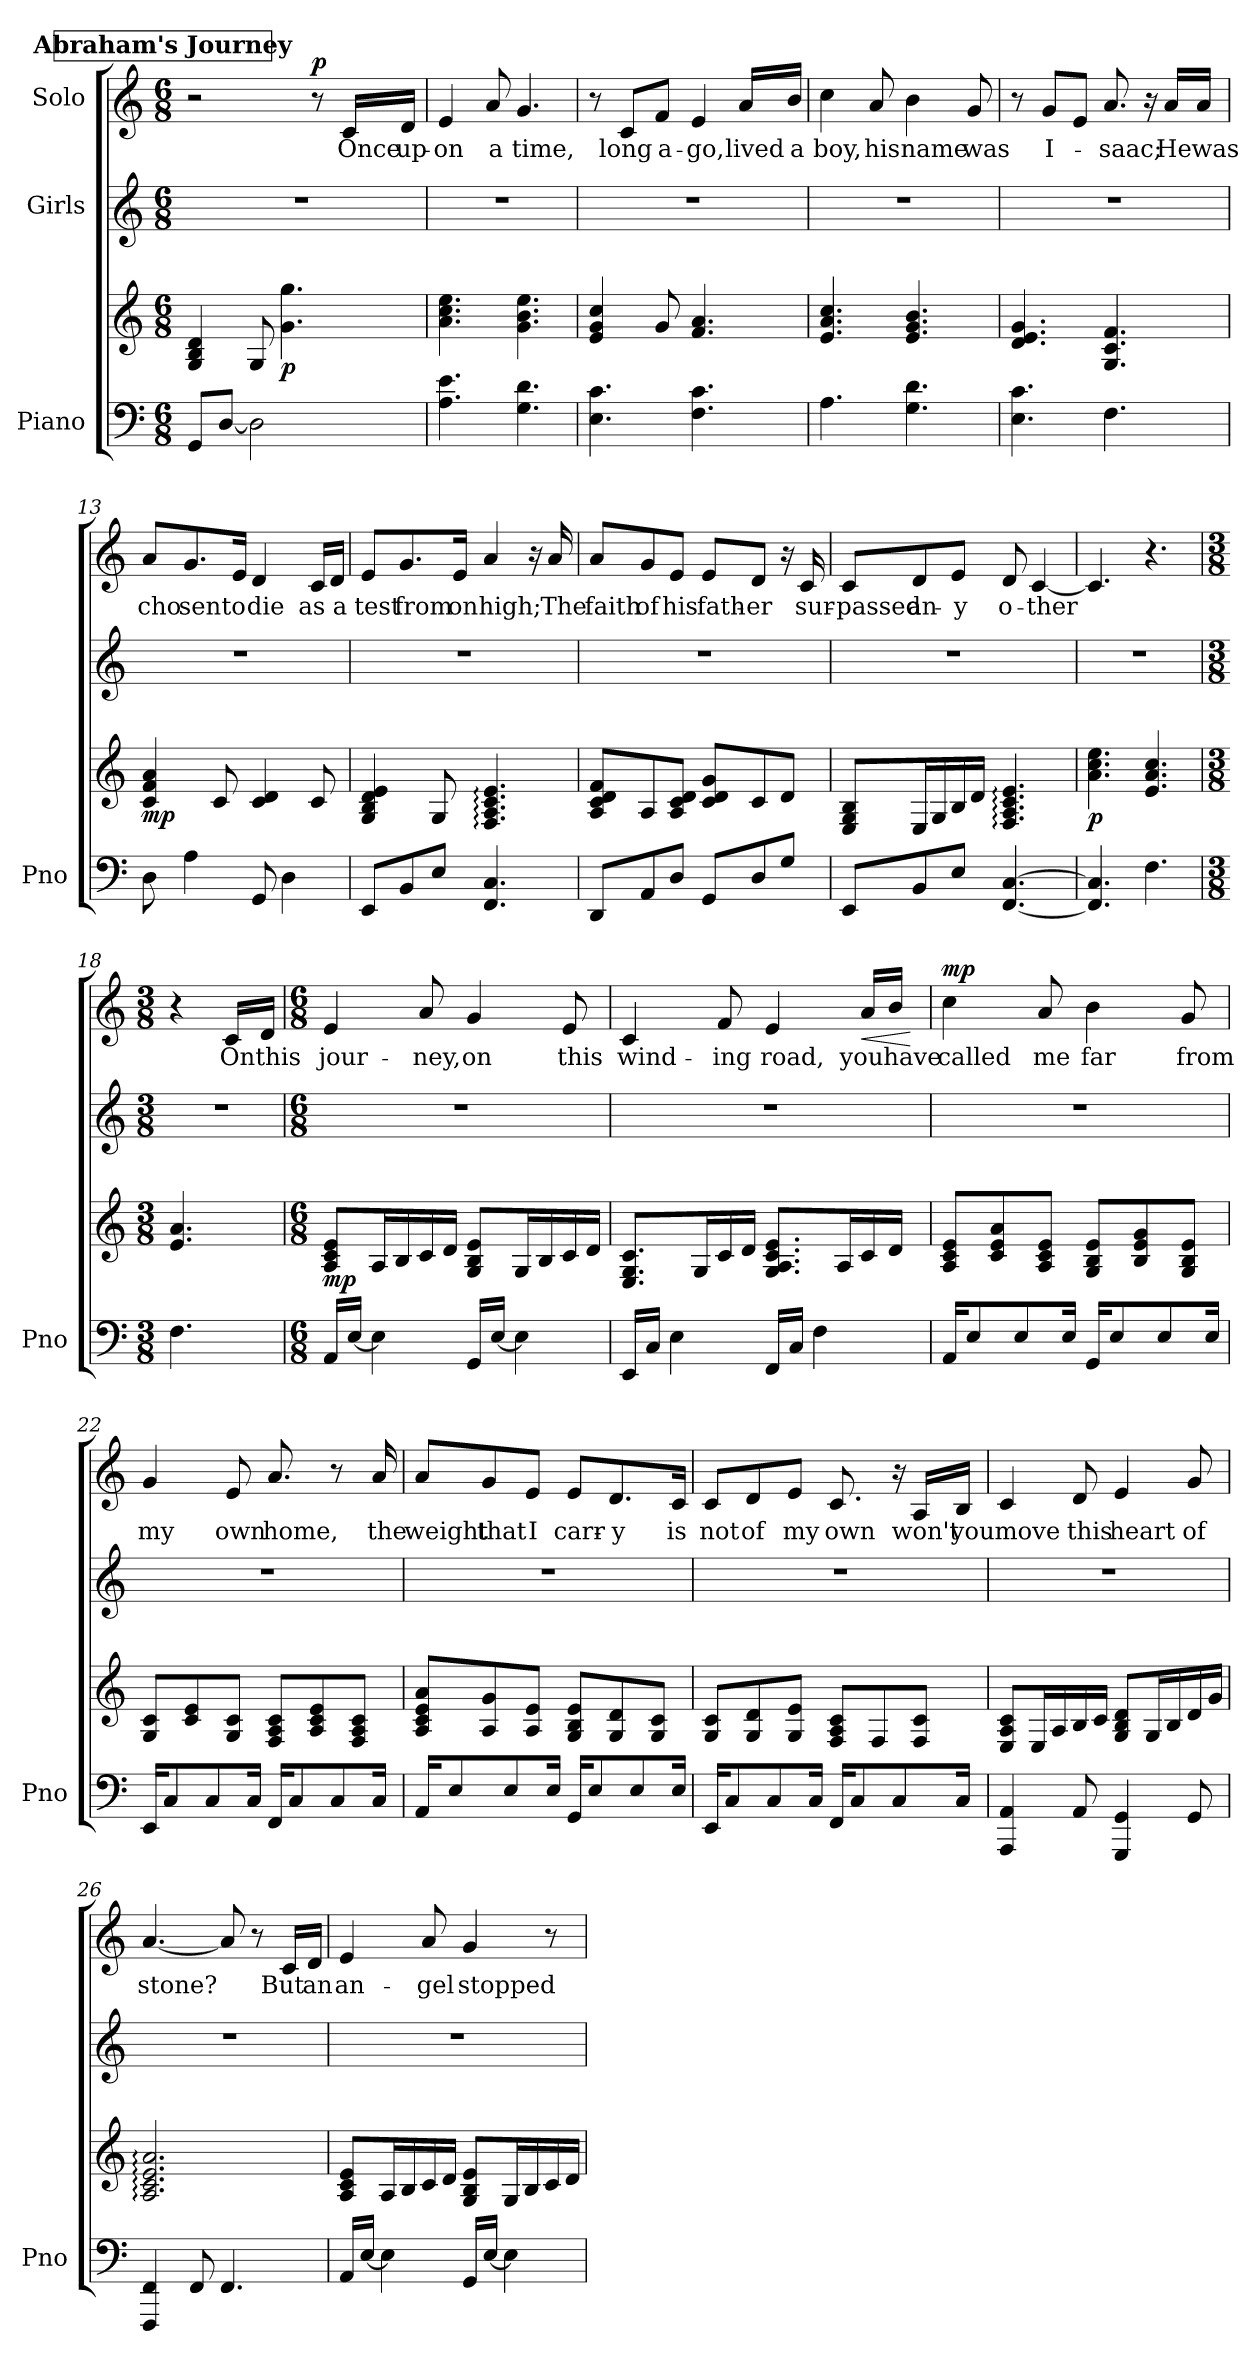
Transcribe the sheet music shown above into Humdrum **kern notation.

**kern	**kern	**dynam	**kern	**kern	**text	**dynam
*part3	*part3	*part3	*part2	*part1	*part1	*part1
*staff4	*staff3	*staff3/4	*staff2	*staff1	*staff1	*staff1
*I"Piano	*	*	*I"Girls	*I"Solo	*	*
*I'Pno	*	*	*	*	*	*
!!LO:LB:g=z
*clefF4	*clefG2	*	*clefG2	*clefG2	*	*
*k[]	*k[]	*	*k[]	*k[]	*	*
*M6/8	*M6/8	*	*M6/8	*M6/8	*	*
*MM81	*MM81	*	*MM81	*MM81	*	*
!!LO:REH:place=s1:a:B:fs=14:t=Abraham's Journey
=8	=8	=8	=8	=8	=8	=8
8GG/L	4G/ 4B/ 4d/	.	2.r	2r	.	.
[8D/J	.	.	.	.	.	.
2D\]	8G/	.	.	.	.	.
!	!	!LO:DY:b	!	!	!	!
.	4.g\ 4.gg\	p	.	.	.	.
!	!	!	!	!	!	!LO:DY:b
.	.	.	.	8r	.	p
!	!	!	!	!	!LO:LY:b	!
.	.	.	.	16c/LL	Once	.
!	!	!	!	!	!LO:LY:b	!
.	.	.	.	16d/JJ	up-	.
=9	=9	=9	=9	=9	=9	=9
!	!	!	!	!	!LO:LY:b	!
4.A\ 4.e\	4.a\ 4.cc\ 4.ee\	.	2.r	4e/	-on	.
!	!	!	!	!	!LO:LY:b	!
.	.	.	.	8a/	a	.
!	!	!	!	!	!LO:LY:b	!
4.G\ 4.d\	4.g\ 4.b\ 4.ee\	.	.	4.g/	time,	.
=10	=10	=10	=10	=10	=10	=10
4.E\ 4.c\	4e/ 4g/ 4cc/	.	2.r	8r	.	.
!	!	!	!	!	!LO:LY:b	!
.	.	.	.	8c/L	long	.
!	!	!	!	!	!LO:LY:b	!
.	8g/	.	.	8f/J	a-	.
!	!	!	!	!	!LO:LY:b	!
4.F\ 4.c\	4.f/ 4.a/	.	.	4e/	-go,	.
!	!	!	!	!	!LO:LY:b	!
.	.	.	.	16a/LL	lived	.
!	!	!	!	!	!LO:LY:b	!
.	.	.	.	16b/JJ	a	.
=11	=11	=11	=11	=11	=11	=11
!	!	!	!	!	!LO:LY:b	!
4.A\	4.e/ 4.a/ 4.cc/	.	2.r	4cc\	boy,	.
!	!	!	!	!	!LO:LY:b	!
.	.	.	.	8a/	his	.
!	!	!	!	!	!LO:LY:b	!
4.G\ 4.d\	4.e/ 4.g/ 4.b/	.	.	4b\	name	.
!	!	!	!	!	!LO:LY:b	!
.	.	.	.	8g/	was	.
=12	=12	=12	=12	=12	=12	=12
4.E\ 4.c\	4.d/ 4.e/ 4.g/	.	2.r	8r	.	.
!	!	!	!	!	!LO:LY:b	!
.	.	.	.	8g/L	I-	.
.	.	.	.	8e/J	.	.
!	!	!	!	!	!LO:LY:b	!
4.F\	4.G/ 4.c/ 4.f/	.	.	8.a/	-saac;	.
.	.	.	.	16r	.	.
!	!	!	!	!	!LO:LY:b	!
.	.	.	.	16a/LL	He	.
!	!	!	!	!	!LO:LY:b	!
.	.	.	.	16a/JJ	was	.
!!LO:PB:g=z
=13	=13	=13	=13	=13	=13	=13
!	!	!LO:DY:b	!	!	!LO:LY:b	!
8D\	4c/ 4f/ 4a/	mp	2.r	8a/L	cho	.
!	!	!	!	!	!LO:LY:b	!
4A\	.	.	.	8.g/	sen	.
.	8c/	.	.	.	.	.
!	!	!	!	!	!LO:LY:b	!
.	.	.	.	16e/Jk	to	.
!	!	!	!	!	!LO:LY:b	!
8GG/	4c/ 4d/	.	.	4d/	die	.
4D\	.	.	.	.	.	.
!	!	!	!	!	!LO:LY:b	!
.	8c/	.	.	16c/LL	as	.
!	!	!	!	!	!LO:LY:b	!
.	.	.	.	16d/JJ	a	.
=14	=14	=14	=14	=14	=14	=14
!	!	!	!	!	!LO:LY:b	!
8EE/L	4G/ 4B/ 4d/ 4e/	.	2.r	8e/L	test	.
!	!	!	!	!	!LO:LY:b	!
8BB/	.	.	.	8.g/	from	.
8E/J	8G/	.	.	.	.	.
!	!	!	!	!	!LO:LY:b	!
.	.	.	.	16e/Jk	on	.
!	!	!	!	!	!LO:LY:b	!
4.FF/ 4.C/	4.F/: 4.A/: 4.c/: 4.e/:	.	.	4a/	high;	.
.	.	.	.	16r	.	.
!	!	!	!	!	!LO:LY:b	!
.	.	.	.	16a/	The	.
=15	=15	=15	=15	=15	=15	=15
!	!	!	!	!	!LO:LY:b	!
8DD/L	8A/ 8c/ 8d/ 8f/L	.	2.r	8a/L	faith	.
!	!	!	!	!	!LO:LY:b	!
8AA/	8A/	.	.	8g/	of	.
!	!	!	!	!	!LO:LY:b	!
8D/J	8A/ 8c/ 8d/J	.	.	8e/J	his	.
!	!	!	!	!	!LO:LY:b	!
8GG/L	8c/ 8d/ 8g/L	.	.	8e/L	fath-	.
!	!	!	!	!	!LO:LY:b	!
8D/	8c/	.	.	8d/J	-er	.
8G/J	8d/J	.	.	16r	.	.
!	!	!	!	!	!LO:LY:b	!
.	.	.	.	16c/	sur-	.
=16	=16	=16	=16	=16	=16	=16
!	!	!	!	!	!LO:LY:b	!
8EE/L	8E/ 8G/ 8B/L	.	2.r	8c/L	-passed	.
!	!	!	!	!	!LO:LY:b	!
8BB/	16E/L	.	.	8d/	an-	.
.	16G/	.	.	.	.	.
!	!	!	!	!	!LO:LY:b	!
8E/J	16B/	.	.	8e/J	-y	.
.	16d/JJ	.	.	.	.	.
!	!	!	!	!	!LO:LY:b	!
[4.FF/ [4.C/	4.F/: 4.A/: 4.c/: 4.e/:	.	.	8d/	o-	.
!	!	!	!	!	!LO:LY:b	!
.	.	.	.	[4c/	-ther	.
!!LO:LB:g=z
=17	=17	=17	=17	=17	=17	=17
!	!	!LO:DY:b	!	!	!	!
4.FF/] 4.C/]	4.a\ 4.cc\ 4.ee\	p	2.r	4.c/]	.	.
4.F\	4.e/ 4.a/ 4.cc/	.	.	4.r	.	.
=18	=18	=18	=18	=18	=18	=18
*M3/8	*M3/8	*	*M3/8	*M3/8	*	*
4.F\	4.e/ 4.a/	.	4.r	4r	.	.
!	!	!	!	!	!LO:LY:b	!
.	.	.	.	16c/LL	On	.
!	!	!	!	!	!LO:LY:b	!
.	.	.	.	16d/JJ	this	.
=19	=19	=19	=19	=19	=19	=19
*M6/8	*M6/8	*	*M6/8	*M6/8	*	*
!	!	!LO:DY:b	!	!	!LO:LY:b	!
16AA/LL	8A/ 8c/ 8e/L	mp	2.r	4e/	jour-	.
[16E/JJ	.	.	.	.	.	.
4E\]	16A/L	.	.	.	.	.
.	16B/	.	.	.	.	.
!	!	!	!	!	!LO:LY:b	!
.	16c/	.	.	8a/	-ney,	.
.	16d/JJ	.	.	.	.	.
!	!	!	!	!	!LO:LY:b	!
16GG/LL	8G/ 8B/ 8e/L	.	.	4g/	on	.
[16E/JJ	.	.	.	.	.	.
4E\]	16G/L	.	.	.	.	.
.	16B/	.	.	.	.	.
!	!	!	!	!	!LO:LY:b	!
.	16c/	.	.	8e/	this	.
.	16d/JJ	.	.	.	.	.
=20	=20	=20	=20	=20	=20	=20
!	!	!	!	!	!LO:LY:b	!
16EE/LL	8.E/ 8.G/ 8.c/L	.	2.r	4c/	wind-	.
16C/JJ	.	.	.	.	.	.
4E\	.	.	.	.	.	.
.	16G/L	.	.	.	.	.
!	!	!	!	!	!LO:LY:b	!
.	16c/	.	.	8f/	-ing	.
.	16d/JJ	.	.	.	.	.
!	!	!	!	!	!LO:LY:b	!
16FF/LL	8.G/ 8.A/ 8.c/ 8.e/L	.	.	4e/	road,	.
16C/JJ	.	.	.	.	.	.
4F\	.	.	.	.	.	.
.	16A/L	.	.	.	.	.
!	!	!	!	!	!LO:LY:b	!LO:HP:b
.	16c/	.	.	16a/LL	you	<
!	!	!	!	!	!LO:LY:b	!
.	16d/JJ	.	.	16b/JJ	have	.
.	.	.	.	.	.	[
!!LO:LB:g=z
=21	=21	=21	=21	=21	=21	=21
!	!	!	!	!	!LO:LY:b	!LO:DY:b
16AA/KL	8A/ 8c/ 8e/L	.	2.r	4cc\	called	mp
8E/	.	.	.	.	.	.
.	8c/ 8e/ 8a/	.	.	.	.	.
8E/	.	.	.	.	.	.
!	!	!	!	!	!LO:LY:b	!
.	8A/ 8c/ 8e/J	.	.	8a/	me	.
16E/Jk	.	.	.	.	.	.
!	!	!	!	!	!LO:LY:b	!
16GG/KL	8G/ 8B/ 8e/L	.	.	4b\	far	.
8E/	.	.	.	.	.	.
.	8B/ 8e/ 8g/	.	.	.	.	.
8E/	.	.	.	.	.	.
!	!	!	!	!	!LO:LY:b	!
.	8G/ 8B/ 8e/J	.	.	8g/	from	.
16E/Jk	.	.	.	.	.	.
=22	=22	=22	=22	=22	=22	=22
!	!	!	!	!	!LO:LY:b	!
16EE/KL	8G/ 8c/L	.	2.r	4g/	my	.
8C/	.	.	.	.	.	.
.	8c/ 8e/	.	.	.	.	.
8C/	.	.	.	.	.	.
!	!	!	!	!	!LO:LY:b	!
.	8G/ 8c/J	.	.	8e/	own	.
16C/Jk	.	.	.	.	.	.
!	!	!	!	!	!LO:LY:b	!
16FF/KL	8F/ 8A/ 8c/L	.	.	8.a/	home,	.
8C/	.	.	.	.	.	.
.	8A/ 8c/ 8e/	.	.	.	.	.
8C/	.	.	.	8r	.	.
.	8F/ 8A/ 8c/J	.	.	.	.	.
!	!	!	!	!	!LO:LY:b	!
16C/Jk	.	.	.	16a/	the	.
=23	=23	=23	=23	=23	=23	=23
!	!	!	!	!	!LO:LY:b	!
16AA/KL	8A/ 8c/ 8e/ 8a/L	.	2.r	8a/L	weight	.
8E/	.	.	.	.	.	.
!	!	!	!	!	!LO:LY:b	!
.	8A/ 8g/	.	.	8g/	that	.
8E/	.	.	.	.	.	.
!	!	!	!	!	!LO:LY:b	!
.	8A/ 8e/J	.	.	8e/J	I	.
16E/Jk	.	.	.	.	.	.
!	!	!	!	!	!LO:LY:b	!
16GG/KL	8G/ 8B/ 8e/L	.	.	8e/L	carr-	.
8E/	.	.	.	.	.	.
!	!	!	!	!	!LO:LY:b	!
.	8G/ 8d/	.	.	8.d/	-y	.
8E/	.	.	.	.	.	.
.	8G/ 8c/J	.	.	.	.	.
!	!	!	!	!	!LO:LY:b	!
16E/Jk	.	.	.	16c/Jk	is	.
!!LO:PB:g=z
=24	=24	=24	=24	=24	=24	=24
!	!	!	!	!	!LO:LY:b	!
16EE/KL	8G/ 8c/L	.	2.r	8c/L	not	.
8C/	.	.	.	.	.	.
!	!	!	!	!	!LO:LY:b	!
.	8G/ 8d/	.	.	8d/	of	.
8C/	.	.	.	.	.	.
!	!	!	!	!	!LO:LY:b	!
.	8G/ 8e/J	.	.	8e/J	my	.
16C/Jk	.	.	.	.	.	.
!	!	!	!	!	!LO:LY:b	!
16FF/KL	8F/ 8A/ 8c/L	.	.	8.c/	own	.
8C/	.	.	.	.	.	.
.	8F/	.	.	.	.	.
8C/	.	.	.	16r	.	.
!	!	!	!	!	!LO:LY:b	!
.	8F/ 8c/J	.	.	16A/LL	won't	.
!	!	!	!	!	!LO:LY:b	!
16C/Jk	.	.	.	16B/JJ	you	.
=25	=25	=25	=25	=25	=25	=25
!	!	!	!	!	!LO:LY:b	!
4AAA/ 4AA/	8E/ 8A/ 8c/L	.	2.r	4c/	move	.
.	16E/L	.	.	.	.	.
.	16A/	.	.	.	.	.
!	!	!	!	!	!LO:LY:b	!
8AA/	16B/	.	.	8d/	this	.
.	16c/JJ	.	.	.	.	.
!	!	!	!	!	!LO:LY:b	!
4GGG/ 4GG/	8G/ 8B/ 8d/L	.	.	4e/	heart	.
.	16G/L	.	.	.	.	.
.	16B/	.	.	.	.	.
!	!	!	!	!	!LO:LY:b	!
8GG/	16d/	.	.	8g/	of	.
.	16g/JJ	.	.	.	.	.
=26	=26	=26	=26	=26	=26	=26
!	!	!	!	!	!LO:LY:b	!
4FFF/ 4FF/	2.A/: 2.c/: 2.e/: 2.a/:	.	2.r	[4.a/	stone?	.
8FF/	.	.	.	.	.	.
4.FF/	.	.	.	8a/]	.	.
.	.	.	.	8r	.	.
!	!	!	!	!	!LO:LY:b	!
.	.	.	.	16c/LL	But	.
!	!	!	!	!	!LO:LY:b	!
.	.	.	.	16d/JJ	an	.
=27	=27	=27	=27	=27	=27	=27
!	!	!	!	!	!LO:LY:b	!
16AA/LL	8A/ 8c/ 8e/L	.	2.r	4e/	an-	.
[16E/JJ	.	.	.	.	.	.
4E\]	16A/L	.	.	.	.	.
.	16B/	.	.	.	.	.
!	!	!	!	!	!LO:LY:b	!
.	16c/	.	.	8a/	-gel	.
.	16d/JJ	.	.	.	.	.
!	!	!	!	!	!LO:LY:b	!
16GG/LL	8G/ 8B/ 8e/L	.	.	4g/	stopped	.
[16E/JJ	.	.	.	.	.	.
4E\]	16G/L	.	.	.	.	.
.	16B/	.	.	.	.	.
.	16c/	.	.	8r	.	.
.	16d/JJ	.	.	.	.	.
=	=	=	=	=	=	=
*-	*-	*-	*-	*-	*-	*-
